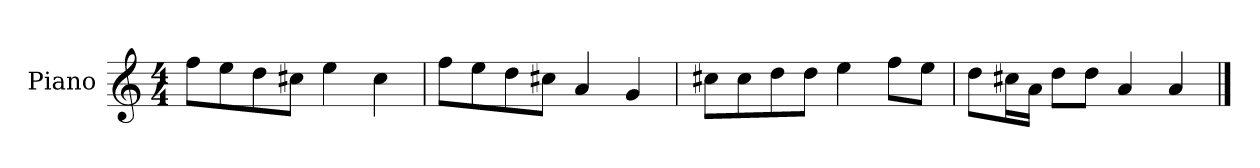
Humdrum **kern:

**kern
*part1
*staff1
*I"Piano
*I'P-no
*clefG2
*k[]
*M4/4
*MM90
=1
8ff\L
8ee\
8dd\
8cc#X\J
4ee\
4cc#\
=2
8ff\L
8ee\
8dd\
8cc#X\J
4a/
4g/
=3
8cc#X\L
8cc#\
8dd\
8dd\J
4ee\
8ff\L
8ee\J
=4
8dd\L
16cc#X\L
16a\JJ
8dd\L
8dd\J
4a/
4a/
==
*-
